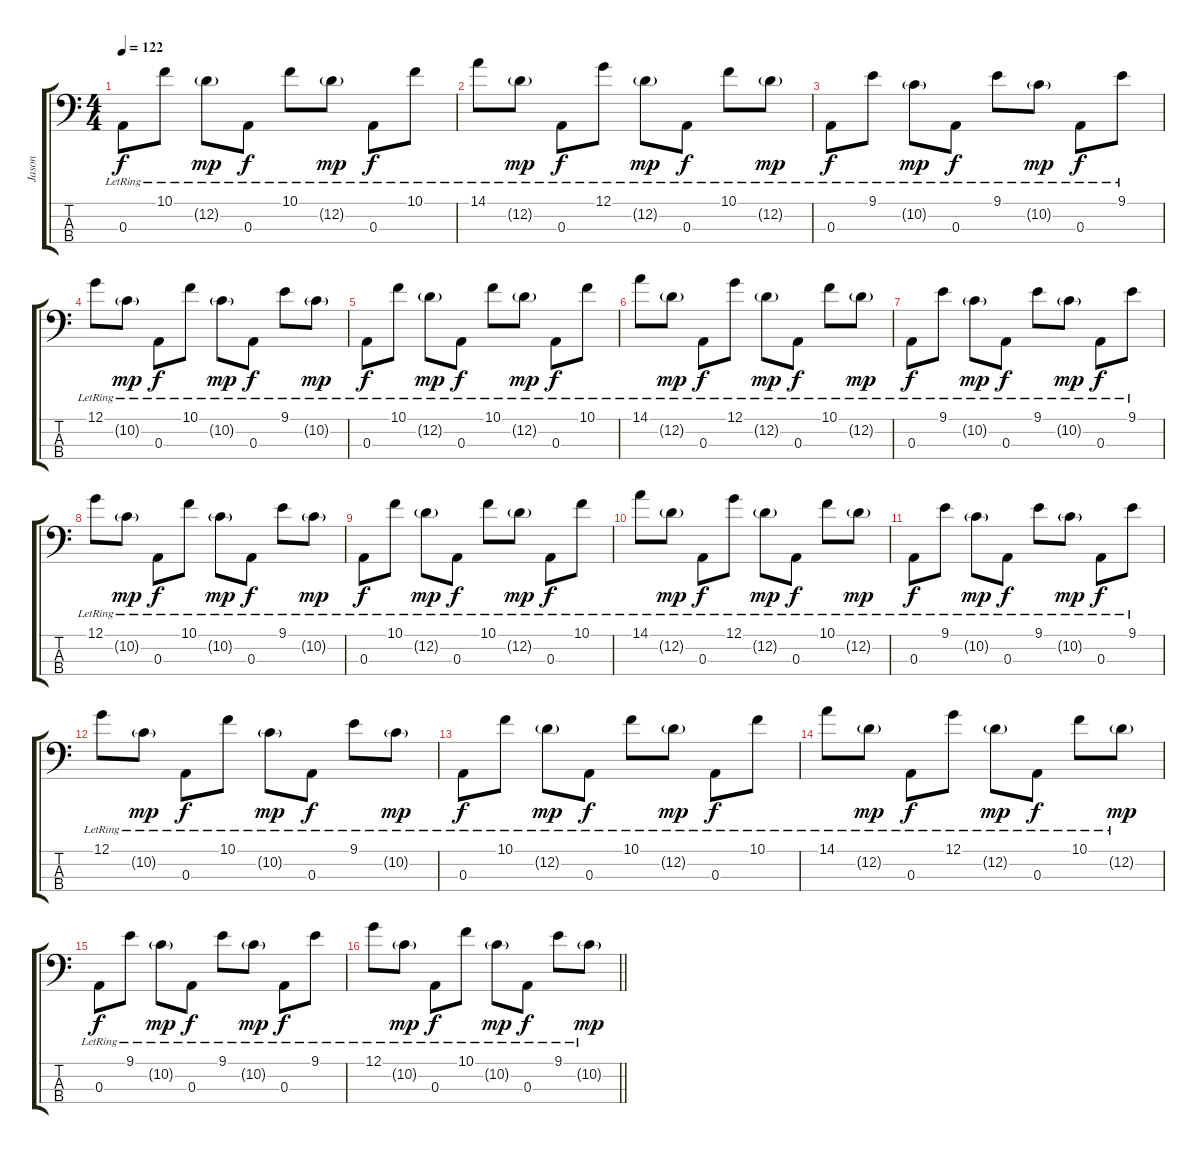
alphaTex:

\track ("Jason" "Jason") {instrument electricbassfinger}
\staff {score tabs}
\tuning (G2 D2 A1 E1) {hide}
\ts (4 4)
\tempo 122
\clef f4
\ks c
0.3{lr}.8{dy f} 10.1{lr}.8 12.2{g lr}.8{dy mp} 0.3{lr}.8{dy f} 10.1{lr}.8 12.2{g lr}.8{dy mp} 0.3{lr}.8{dy f} 10.1{lr}.8 |
14.1{lr}.8 12.2{g lr}.8{dy mp} 0.3{lr}.8{dy f} 12.1{lr}.8 12.2{g lr}.8{dy mp} 0.3{lr}.8{dy f} 10.1{lr}.8 12.2{g lr}.8{dy mp} |
0.3{lr}.8{dy f} 9.1{lr}.8 10.2{g lr}.8{dy mp} 0.3{lr}.8{dy f} 9.1{lr}.8 10.2{g lr}.8{dy mp} 0.3{lr}.8{dy f} 9.1{lr}.8 |
12.1{lr}.8 10.2{g lr}.8{dy mp} 0.3{lr}.8{dy f} 10.1{lr}.8 10.2{g lr}.8{dy mp} 0.3{lr}.8{dy f} 9.1{lr}.8 10.2{g lr}.8{dy mp} |
0.3{lr}.8{dy f} 10.1{lr}.8 12.2{g lr}.8{dy mp} 0.3{lr}.8{dy f} 10.1{lr}.8 12.2{g lr}.8{dy mp} 0.3{lr}.8{dy f} 10.1{lr}.8 |
14.1{lr}.8 12.2{g lr}.8{dy mp} 0.3{lr}.8{dy f} 12.1{lr}.8 12.2{g lr}.8{dy mp} 0.3{lr}.8{dy f} 10.1{lr}.8 12.2{g lr}.8{dy mp} |
0.3{lr}.8{dy f} 9.1{lr}.8 10.2{g lr}.8{dy mp} 0.3{lr}.8{dy f} 9.1{lr}.8 10.2{g lr}.8{dy mp} 0.3{lr}.8{dy f} 9.1{lr}.8 |
12.1{lr}.8 10.2{g lr}.8{dy mp} 0.3{lr}.8{dy f} 10.1{lr}.8 10.2{g lr}.8{dy mp} 0.3{lr}.8{dy f} 9.1{lr}.8 10.2{g lr}.8{dy mp} |
0.3{lr}.8{dy f} 10.1{lr}.8 12.2{g lr}.8{dy mp} 0.3{lr}.8{dy f} 10.1{lr}.8 12.2{g lr}.8{dy mp} 0.3{lr}.8{dy f} 10.1{lr}.8 |
14.1{lr}.8 12.2{g lr}.8{dy mp} 0.3{lr}.8{dy f} 12.1{lr}.8 12.2{g lr}.8{dy mp} 0.3{lr}.8{dy f} 10.1{lr}.8 12.2{g lr}.8{dy mp} |
0.3{lr}.8{dy f} 9.1{lr}.8 10.2{g lr}.8{dy mp} 0.3{lr}.8{dy f} 9.1{lr}.8 10.2{g lr}.8{dy mp} 0.3{lr}.8{dy f} 9.1{lr}.8 |
12.1{lr}.8 10.2{g lr}.8{dy mp} 0.3{lr}.8{dy f} 10.1{lr}.8 10.2{g lr}.8{dy mp} 0.3{lr}.8{dy f} 9.1{lr}.8 10.2{g lr}.8{dy mp} |
0.3{lr}.8{dy f} 10.1{lr}.8 12.2{g lr}.8{dy mp} 0.3{lr}.8{dy f} 10.1{lr}.8 12.2{g lr}.8{dy mp} 0.3{lr}.8{dy f} 10.1{lr}.8 |
14.1{lr}.8 12.2{g lr}.8{dy mp} 0.3{lr}.8{dy f} 12.1{lr}.8 12.2{g lr}.8{dy mp} 0.3{lr}.8{dy f} 10.1{lr}.8 12.2{g lr}.8{dy mp} |
0.3{lr}.8{dy f} 9.1{lr}.8 10.2{g lr}.8{dy mp} 0.3{lr}.8{dy f} 9.1{lr}.8 10.2{g lr}.8{dy mp} 0.3{lr}.8{dy f} 9.1{lr}.8 |
\barLineRight lightlight
12.1{lr}.8 10.2{g lr}.8{dy mp} 0.3{lr}.8{dy f} 10.1{lr}.8 10.2{g lr}.8{dy mp} 0.3{lr}.8{dy f} 9.1{lr}.8 10.2{g lr}.8{dy mp}
